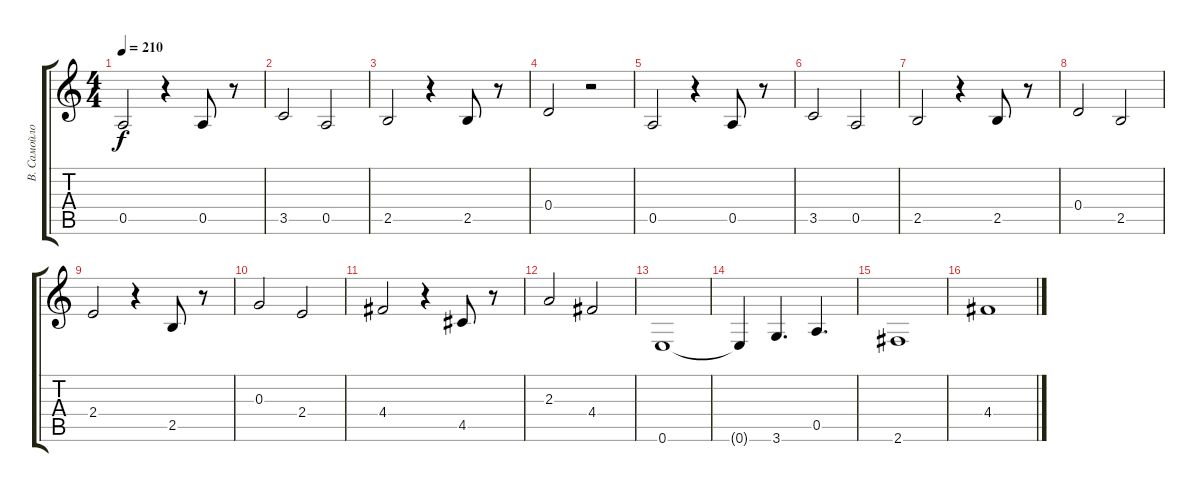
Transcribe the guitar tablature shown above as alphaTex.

\track ("В. Самойлов" "В. Самойло") {instrument distortionguitar}
\staff {score tabs}
\tuning (E4 B3 G3 D3 A2 E2) {hide}
\ts (4 4)
\tempo 210
\clef g2
\ks c
0.5.2{dy f} r.4 0.5.8 r.8 |
3.5.2 0.5.2 |
2.5.2 r.4 2.5.8 r.8 |
0.4.2 r.2 |
0.5.2 r.4 0.5.8 r.8 |
3.5.2 0.5.2 |
2.5.2 r.4 2.5.8 r.8 |
0.4.2 2.5.2 |
2.4.2 r.4 2.5.8 r.8 |
0.3.2 2.4.2 |
4.4.2 r.4 4.5.8 r.8 |
2.3.2 4.4.2 |
0.6.1 |
0.6{t}.4 3.6.4{d} 0.5.4{d} |
2.6.1 |
4.4.1
